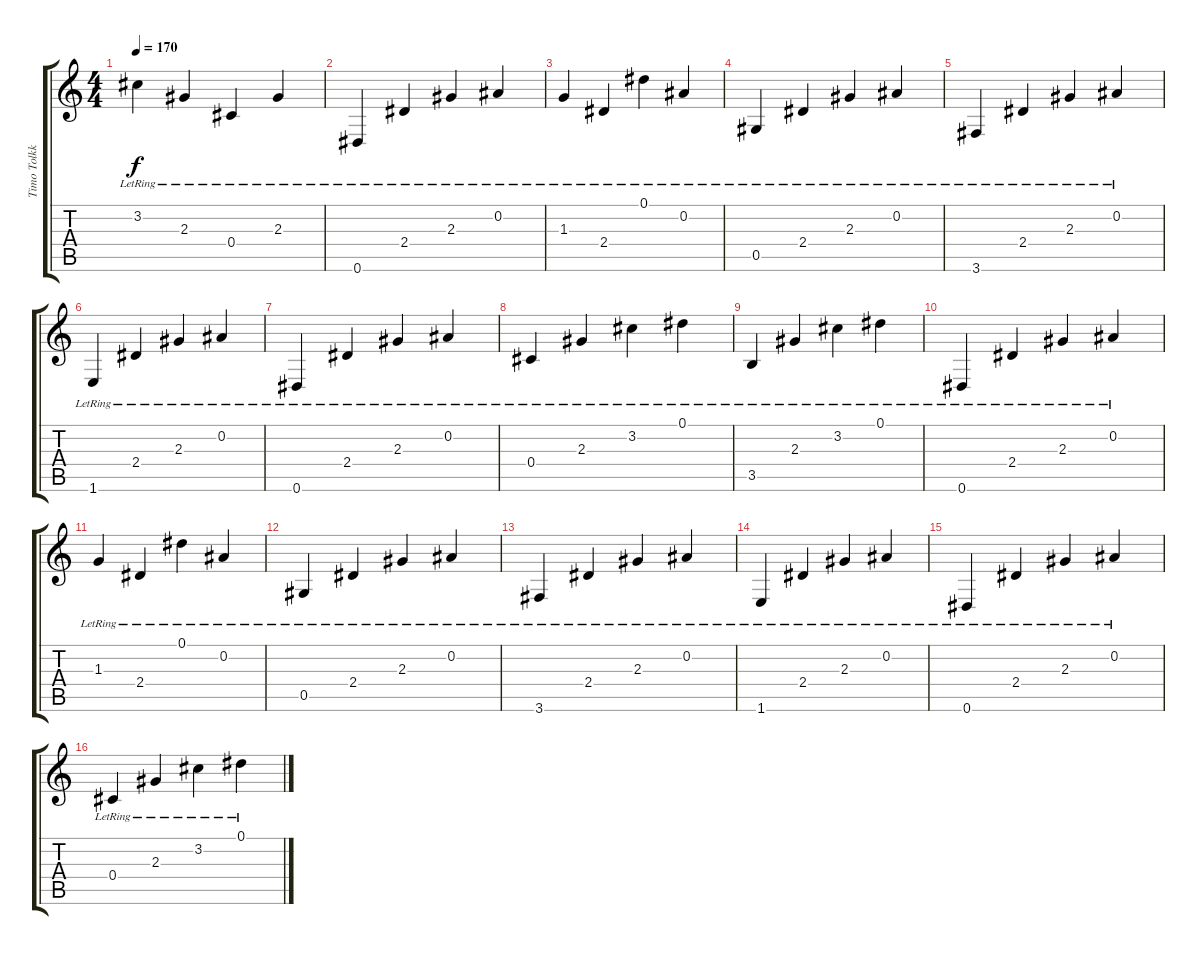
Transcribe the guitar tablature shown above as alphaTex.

\track ("Timo Tolkki (Acoustic Guitar 1)" "Timo Tolkk") {instrument acousticguitarnylon}
\staff {score tabs}
\tuning (Eb4 Bb3 Gb3 Db3 Ab2 Eb2) {hide}
\ts (4 4)
\tempo 170
\clef g2
\ks c
3.2{lr}.4{dy f} 2.3{lr}.4 0.4{lr}.4 2.3{lr}.4 |
0.6{lr}.4 2.4{lr}.4 2.3{lr}.4 0.2{lr}.4 |
1.3{lr}.4 2.4{lr}.4 0.1{lr}.4 0.2{lr}.4 |
0.5{lr}.4 2.4{lr}.4 2.3{lr}.4 0.2{lr}.4 |
3.6{lr}.4 2.4{lr}.4 2.3{lr}.4 0.2{lr}.4 |
1.6{lr}.4 2.4{lr}.4 2.3{lr}.4 0.2{lr}.4 |
0.6{lr}.4 2.4{lr}.4 2.3{lr}.4 0.2{lr}.4 |
0.4{lr}.4 2.3{lr}.4 3.2{lr}.4 0.1{lr}.4 |
3.5{lr}.4 2.3{lr}.4 3.2{lr}.4 0.1{lr}.4 |
0.6{lr}.4 2.4{lr}.4 2.3{lr}.4 0.2{lr}.4 |
1.3{lr}.4 2.4{lr}.4 0.1{lr}.4 0.2{lr}.4 |
0.5{lr}.4 2.4{lr}.4 2.3{lr}.4 0.2{lr}.4 |
3.6{lr}.4 2.4{lr}.4 2.3{lr}.4 0.2{lr}.4 |
1.6{lr}.4 2.4{lr}.4 2.3{lr}.4 0.2{lr}.4 |
0.6{lr}.4 2.4{lr}.4 2.3{lr}.4 0.2{lr}.4 |
0.4{lr}.4 2.3{lr}.4 3.2{lr}.4 0.1{lr}.4
